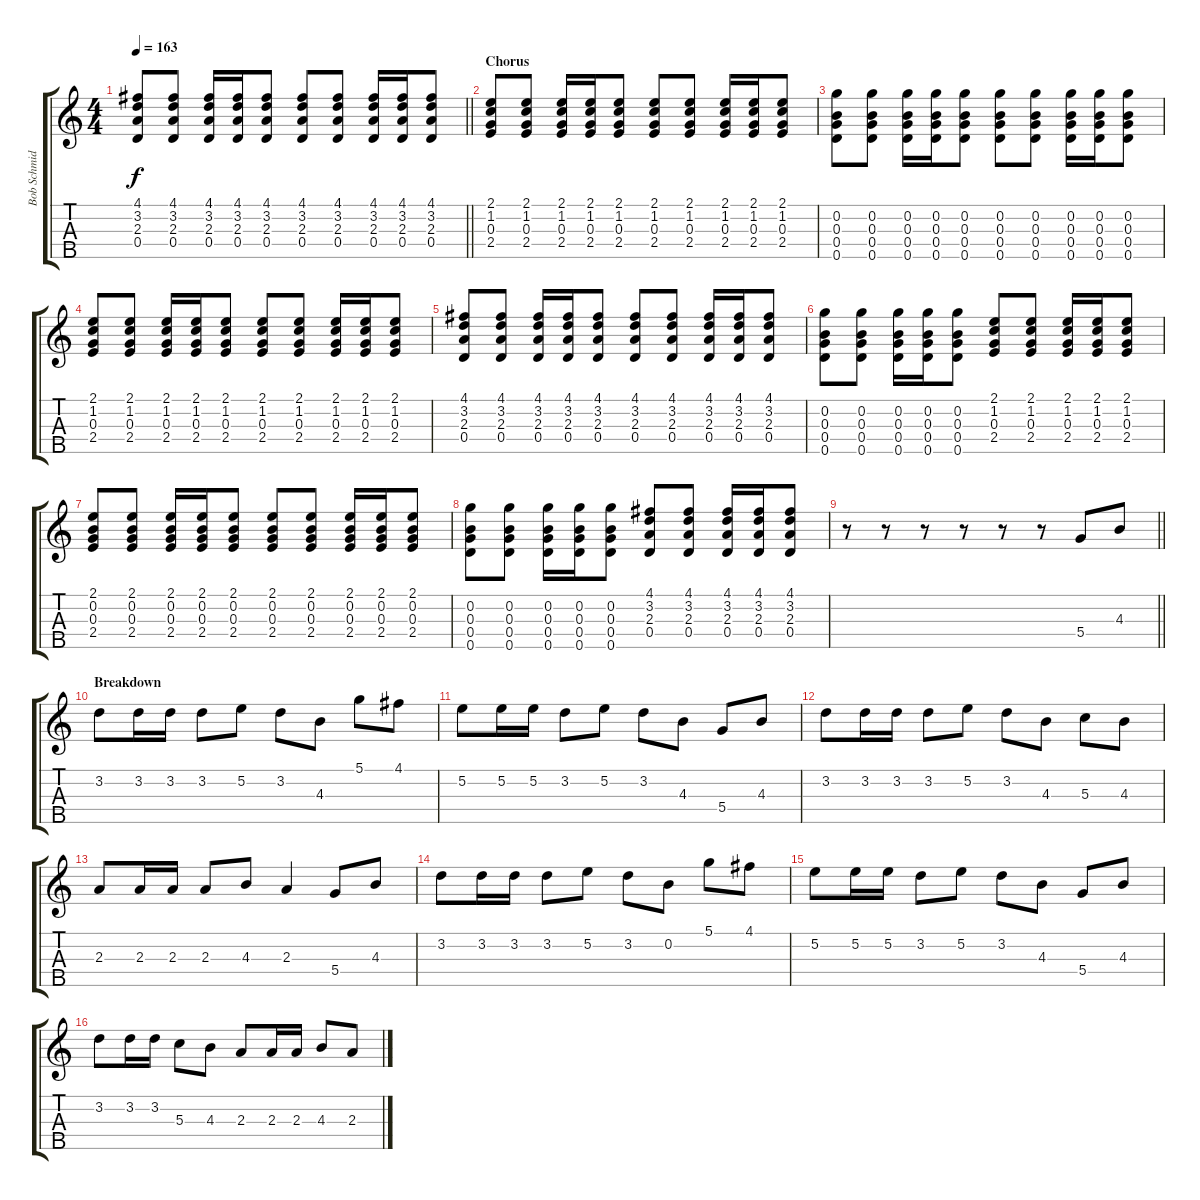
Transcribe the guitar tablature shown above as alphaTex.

\track ("Bob Schmidt" "Bob Schmid") {instrument banjo}
\staff {score tabs}
\tuning (D4 B3 G3 D3 G4) {hide}
\displaytranspose 12
\ts (4 4)
\tempo 163
\clef g2
\barLineRight lightlight
\ks c
(4.1 3.2 2.3 0.4).8{dy f} (4.1 3.2 2.3 0.4).8 (4.1 3.2 2.3 0.4).16 (4.1 3.2 2.3 0.4).16 (4.1 3.2 2.3 0.4).8 (4.1 3.2 2.3 0.4).8 (4.1 3.2 2.3 0.4).8 (4.1 3.2 2.3 0.4).16 (4.1 3.2 2.3 0.4).16 (4.1 3.2 2.3 0.4).8 |
\section ("" "Chorus")
(2.1 1.2 0.3 2.4).8 (2.1 1.2 0.3 2.4).8 (2.1 1.2 0.3 2.4).16 (2.1 1.2 0.3 2.4).16 (2.1 1.2 0.3 2.4).8 (2.1 1.2 0.3 2.4).8 (2.1 1.2 0.3 2.4).8 (2.1 1.2 0.3 2.4).16 (2.1 1.2 0.3 2.4).16 (2.1 1.2 0.3 2.4).8 |
(0.2 0.3 0.4 0.5).8 (0.2 0.3 0.4 0.5).8 (0.2 0.3 0.4 0.5).16 (0.2 0.3 0.4 0.5).16 (0.2 0.3 0.4 0.5).8 (0.2 0.3 0.4 0.5).8 (0.2 0.3 0.4 0.5).8 (0.2 0.3 0.4 0.5).16 (0.2 0.3 0.4 0.5).16 (0.2 0.3 0.4 0.5).8 |
(2.1 1.2 0.3 2.4).8 (2.1 1.2 0.3 2.4).8 (2.1 1.2 0.3 2.4).16 (2.1 1.2 0.3 2.4).16 (2.1 1.2 0.3 2.4).8 (2.1 1.2 0.3 2.4).8 (2.1 1.2 0.3 2.4).8 (2.1 1.2 0.3 2.4).16 (2.1 1.2 0.3 2.4).16 (2.1 1.2 0.3 2.4).8 |
(4.1 3.2 2.3 0.4).8 (4.1 3.2 2.3 0.4).8 (4.1 3.2 2.3 0.4).16 (4.1 3.2 2.3 0.4).16 (4.1 3.2 2.3 0.4).8 (4.1 3.2 2.3 0.4).8 (4.1 3.2 2.3 0.4).8 (4.1 3.2 2.3 0.4).16 (4.1 3.2 2.3 0.4).16 (4.1 3.2 2.3 0.4).8 |
(0.2 0.3 0.4 0.5).8 (0.2 0.3 0.4 0.5).8 (0.2 0.3 0.4 0.5).16 (0.2 0.3 0.4 0.5).16 (0.2 0.3 0.4 0.5).8 (2.1 1.2 0.3 2.4).8 (2.1 1.2 0.3 2.4).8 (2.1 1.2 0.3 2.4).16 (2.1 1.2 0.3 2.4).16 (2.1 1.2 0.3 2.4).8 |
(2.1 0.2 0.3 2.4).8 (2.1 0.2 0.3 2.4).8 (2.1 0.2 0.3 2.4).16 (2.1 0.2 0.3 2.4).16 (2.1 0.2 0.3 2.4).8 (2.1 0.2 0.3 2.4).8 (2.1 0.2 0.3 2.4).8 (2.1 0.2 0.3 2.4).16 (2.1 0.2 0.3 2.4).16 (2.1 0.2 0.3 2.4).8 |
(0.2 0.3 0.4 0.5).8 (0.2 0.3 0.4 0.5).8 (0.2 0.3 0.4 0.5).16 (0.2 0.3 0.4 0.5).16 (0.2 0.3 0.4 0.5).8 (4.1 3.2 2.3 0.4).8 (4.1 3.2 2.3 0.4).8 (4.1 3.2 2.3 0.4).16 (4.1 3.2 2.3 0.4).16 (4.1 3.2 2.3 0.4).8 |
\barLineRight lightlight
r.8 r.8 r.8 r.8 r.8 r.8 5.4.8 4.3.8 |
\section ("" "Breakdown")
3.2.8 3.2.16 3.2.16 3.2.8 5.2.8 3.2.8 4.3.8 5.1.8 4.1.8 |
5.2.8 5.2.16 5.2.16 3.2.8 5.2.8 3.2.8 4.3.8 5.4.8 4.3.8 |
3.2.8 3.2.16 3.2.16 3.2.8 5.2.8 3.2.8 4.3.8 5.3.8 4.3.8 |
2.3.8 2.3.16 2.3.16 2.3.8 4.3.8 2.3.4 5.4.8 4.3.8 |
3.2.8 3.2.16 3.2.16 3.2.8 5.2.8 3.2.8 0.2.8 5.1.8 4.1.8 |
5.2.8 5.2.16 5.2.16 3.2.8 5.2.8 3.2.8 4.3.8 5.4.8 4.3.8 |
3.2.8 3.2.16 3.2.16 5.3.8 4.3.8 2.3.8 2.3.16 2.3.16 4.3.8 2.3.8
